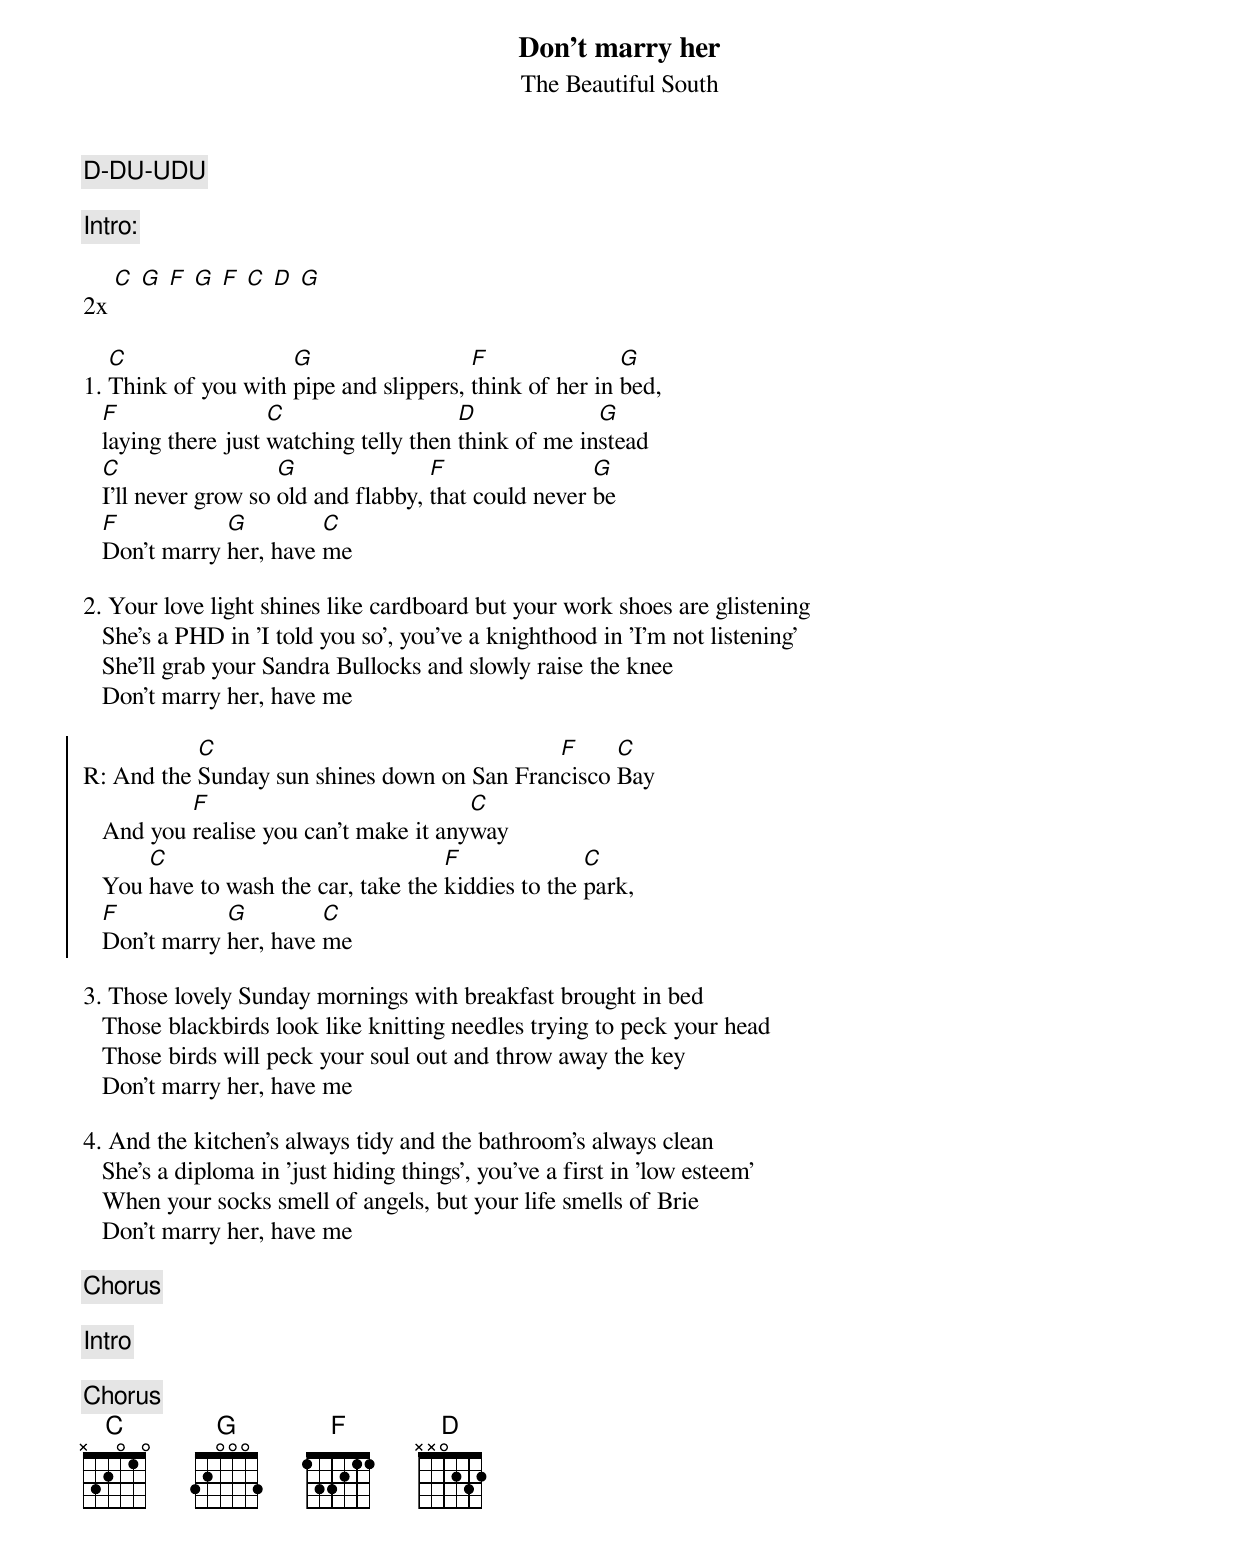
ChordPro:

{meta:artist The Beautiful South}
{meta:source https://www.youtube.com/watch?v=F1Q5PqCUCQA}

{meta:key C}
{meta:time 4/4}

{title: Don't marry her}
{subtitle: The Beautiful South}

{comment: D-DU-UDU}

{comment:Intro:}

2x [C] [G] [F] [G] [F] [C] [D] [G]

{start_of_verse}
1. [C]Think of you with [G]pipe and slippers, [F]think of her in [G]bed,
   [F]laying there just [C]watching telly then [D]think of me in[G]stead
   [C]I'll never grow so [G]old and flabby, [F]that could never [G]be
   [F]Don't marry [G]her, have [C]me
{end_of_verse}

{start_of_verse}
2. Your love light shines like cardboard but your work shoes are glistening
   She's a PHD in 'I told you so', you've a knighthood in 'I'm not listening'
   She'll grab your Sandra Bullocks and slowly raise the knee
   Don't marry her, have me
{end_of_verse}

{soc}
R: And the [C]Sunday sun shines down on San Fran[F]cisco [C]Bay
   And you [F]realise you can't make it any[C]way
   You [C]have to wash the car, take the [F]kiddies to the [C]park,
   [F]Don't marry [G]her, have [C]me
{eoc}

{start_of_verse}
3. Those lovely Sunday mornings with breakfast brought in bed
   Those blackbirds look like knitting needles trying to peck your head
   Those birds will peck your soul out and throw away the key
   Don't marry her, have me
{end_of_verse}

{start_of_verse}
4. And the kitchen's always tidy and the bathroom's always clean
   She's a diploma in 'just hiding things', you've a first in 'low esteem'
   When your socks smell of angels, but your life smells of Brie
   Don't marry her, have me
{end_of_verse}

{chorus}

{comment:Intro}

{chorus}
